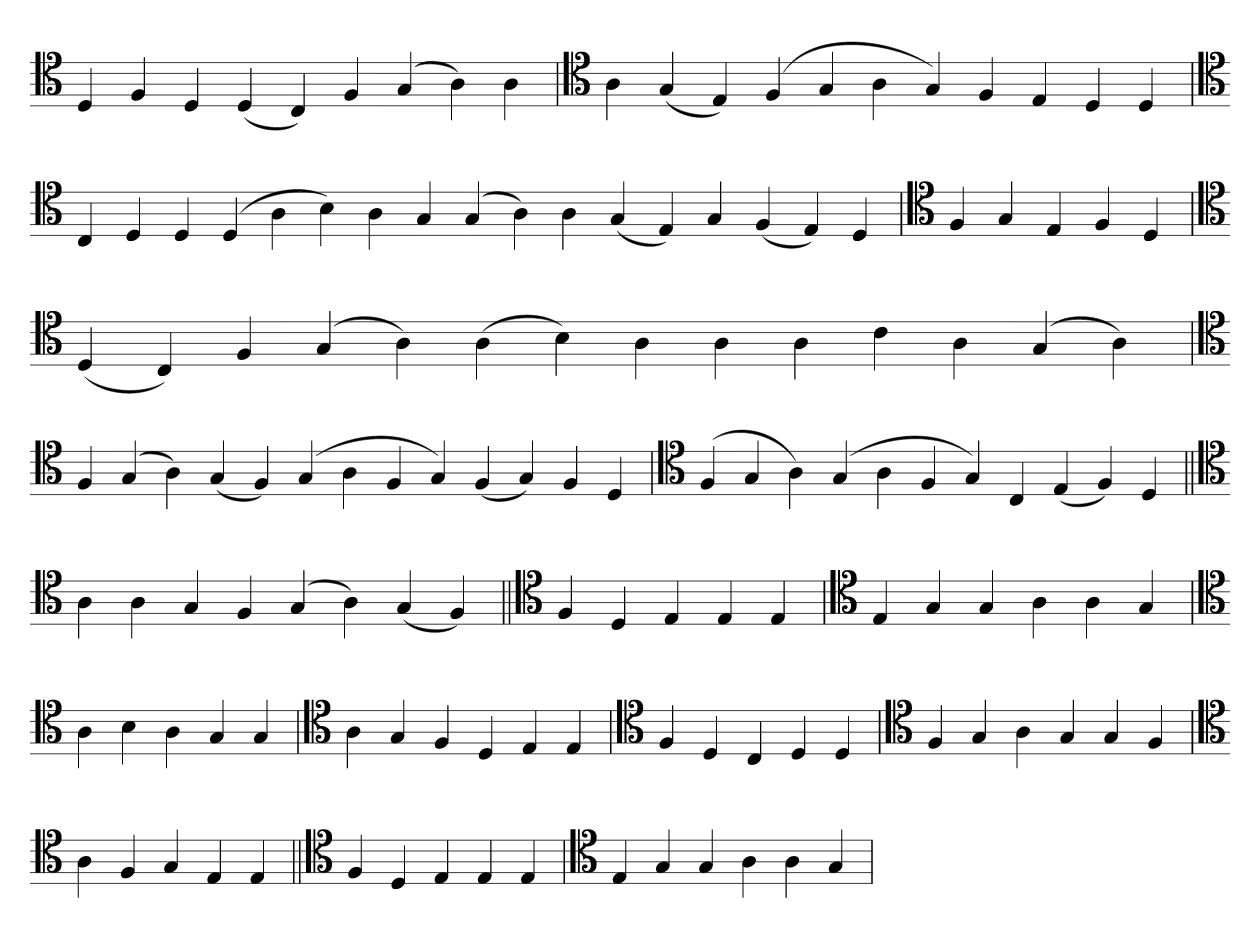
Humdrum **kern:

**kern
*part1
*staff1
*clefC4
=
4D
4F
4D
(4D
4C)
4F
(4G
4A)
4A
=`
*clefC4
4A
(4G
4E)
(4F
4G
4A
4G)
4F
4E
4D
4D
='
*clefC4
4C
4D
4D
(4D
4A
4B)
4A
4G
(4G
4A)
4A
(4G
4E)
4G
(4F
4E)
4D
=
*clefC4
4F
4G
4E
4F
4D
=`
*clefC4
(4D
4C)
4F
(4G
4A)
(4A
4B)
4A
4A
4A
4c
4A
(4G
4A)
='
*clefC4
4F
(4G
4A)
(4G
4F)
(4G
4A
4F
4G)
(4F
4G)
4F
4D
='
*clefC4
(4F
4G
4A)
(4G
4A
4F
4G)
4C
(4E
4F)
4D
=||
*clefC4
4A
4A
4G
4F
(4G
4A)
(4G
4F)
=||
*clefC4
4F
4D
4E
4E
4E
=`
*clefC4
4E
4G
4G
4A
4A
4G
='
*clefC4
4A
4B
4A
4G
4G
=`
*clefC4
4A
4G
4F
4D
4E
4E
=
*clefC4
4F
4D
4C
4D
4D
=`
*clefC4
4F
4G
4A
4G
4G
4F
=`
*clefC4
4A
4F
4G
4E
4E
=||
*clefC4
4F
4D
4E
4E
4E
=`
*clefC4
4E
4G
4G
4A
4A
4G
='
*-
